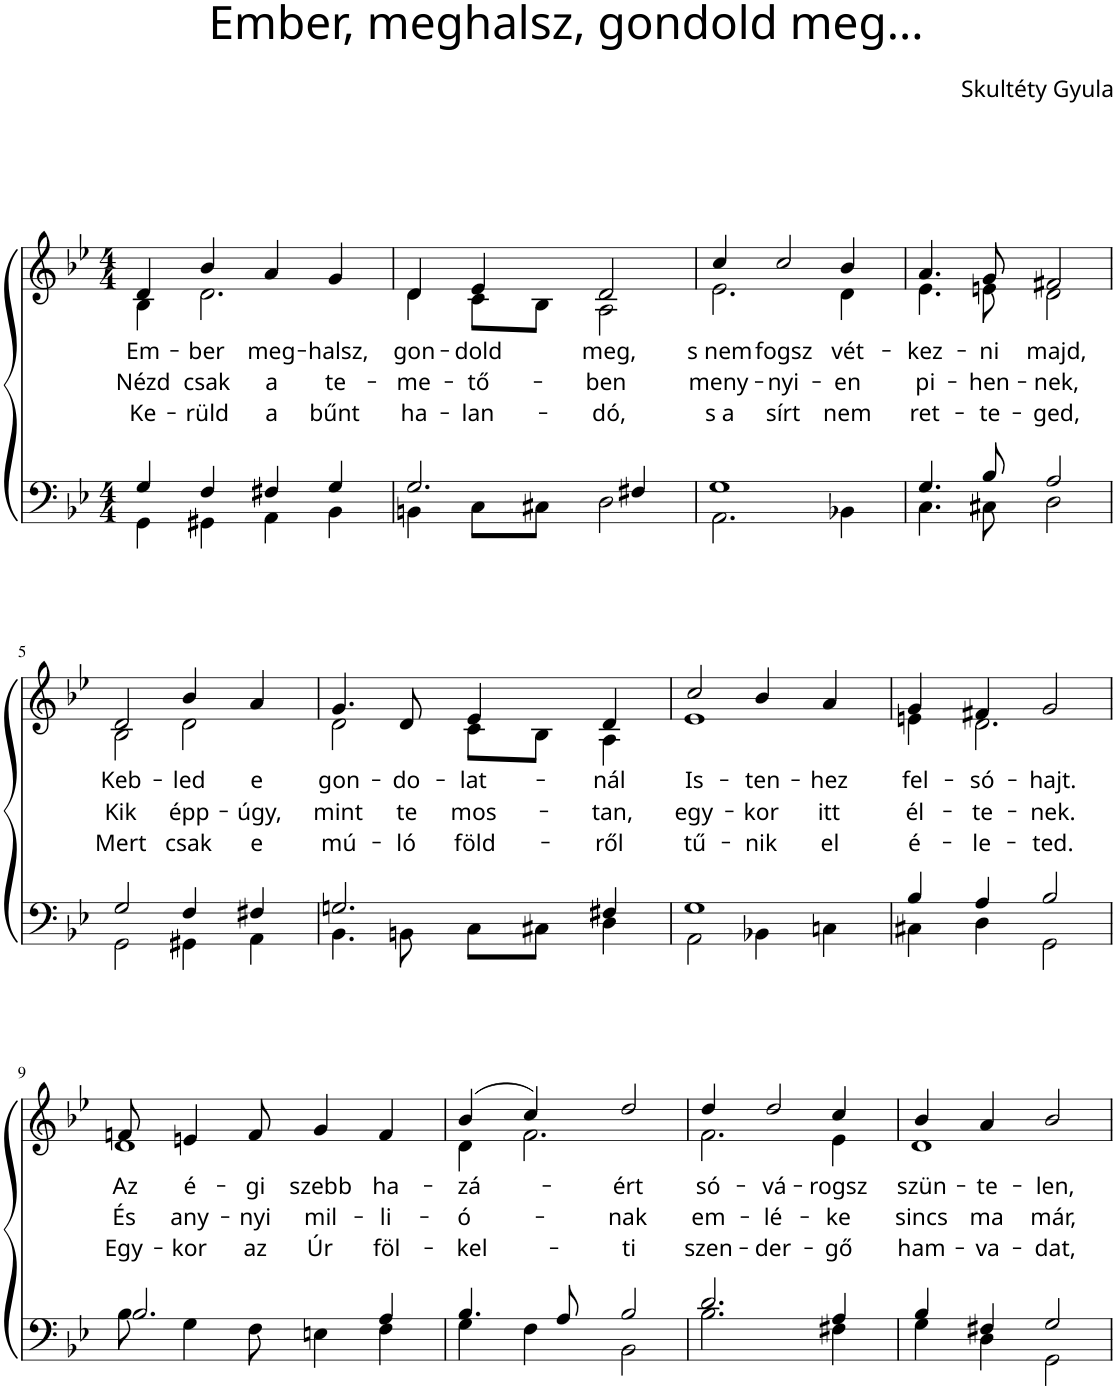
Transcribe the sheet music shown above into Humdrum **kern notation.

**kern	**kern	**text	**text	**text
*part1	*part1	*part1	*part1	*part1
*staff2	*staff1	*staff1	*staff1	*staff1
*I"P1	*	*	*	*
*clefF4	*clefG2	*	*	*
*k[b-e-]	*k[b-e-]	*	*	*
*M4/4	*M4/4	*	*	*
=1	=1	=1	=1	=1
*^	*	*	*	*
!	!	!	!LO:LY:b	!LO:LY:b	!LO:LY:b
*	*	*^	*	*	*
4G/	4GG\	4d/	4B-\	Em-	Nézd	Ke-
!	!	!	!	!LO:LY:b	!LO:LY:b	!LO:LY:b
4F/	4GG#X\	4b-/	2.d\	-ber	csak	-rüld
!	!	!	!	!LO:LY:b	!LO:LY:b	!LO:LY:b
4F#X/	4AA\	4a/	.	meg-	a	a
!	!	!	!	!LO:LY:b	!LO:LY:b	!LO:LY:b
4G/	4BB-\	4g/	.	-halsz,	te-	bűnt
=2	=2	=2	=2	=2	=2	=2
!	!	!	!	!LO:LY:b	!LO:LY:b	!LO:LY:b
2.G/	4BBn\	4d/	4d\	gon-	-me-	ha-
!	!	!	!	!LO:LY:b	!LO:LY:b	!LO:LY:b
.	8C\L	4e-/	8c\L	-dold	-tő-	-lan-
.	8C#X\J	.	8B-\J	.	.	.
!	!	!	!	!LO:LY:b	!LO:LY:b	!LO:LY:b
.	2D\	2d/	2A\	meg,	-ben	-dó,
4F#X/	.	.	.	.	.	.
=3	=3	=3	=3	=3	=3	=3
!	!	!	!	!LO:LY:b	!LO:LY:b	!LO:LY:b
1G	2.AA\	4cc/	2.e-\	s nem	meny-	s a
!	!	!	!	!LO:LY:b	!LO:LY:b	!LO:LY:b
.	.	2cc/	.	fogsz	-nyi-	sírt
!	!	!	!	!LO:LY:b	!LO:LY:b	!LO:LY:b
.	4BB-X\	4b-/	4d\	vét-	-en	nem
=4	=4	=4	=4	=4	=4	=4
!	!	!	!	!LO:LY:b	!LO:LY:b	!LO:LY:b
4.G/	4.C\	4.a/	4.e-\	-kez-	pi-	ret-
!	!	!	!	!LO:LY:b	!LO:LY:b	!LO:LY:b
8B-/	8C#X\	8g/	8en\	-ni	-hen-	-te-
!	!	!	!	!LO:LY:b	!LO:LY:b	!LO:LY:b
2A/	2D\	2f#X/	2d\	majd,	-nek,	-ged,
!!LO:LB:g=z	!!
=5	=5	=5	=5	=5	=5	=5
!	!	!	!	!LO:LY:b	!LO:LY:b	!LO:LY:b
2G/	2GG\	2d/	2B-\	Keb-	Kik	Mert
!	!	!	!	!LO:LY:b	!LO:LY:b	!LO:LY:b
4F/	4GG#X\	4b-/	2d\	-led	épp-	csak
!	!	!	!	!LO:LY:b	!LO:LY:b	!LO:LY:b
4F#X/	4AA\	4a/	.	e	-úgy,	e
=6	=6	=6	=6	=6	=6	=6
!	!	!	!	!LO:LY:b	!LO:LY:b	!LO:LY:b
2.Gn/	4.BB-\	4.g/	2d\	gon-	mint	mú-
!	!	!	!	!LO:LY:b	!LO:LY:b	!LO:LY:b
.	8BBn\	8d/	.	-do-	te	-ló
!	!	!	!	!LO:LY:b	!LO:LY:b	!LO:LY:b
.	8C\L	4e-/	8c\L	-lat-	mos-	föld-
.	8C#X\J	.	8B-\J	.	.	.
!	!	!	!	!LO:LY:b	!LO:LY:b	!LO:LY:b
4F#X/	4D\	4d/	4A\	-nál	-tan,	-ről
=7	=7	=7	=7	=7	=7	=7
!	!	!	!	!LO:LY:b	!LO:LY:b	!LO:LY:b
1G	2AA\	2cc/	1e-	Is-	egy-	tű-
!	!	!	!	!LO:LY:b	!LO:LY:b	!LO:LY:b
.	4BB-X\	4b-/	.	-ten-	-kor	-nik
!	!	!	!	!LO:LY:b	!LO:LY:b	!LO:LY:b
.	4Cn\	4a/	.	-hez	itt	el
=8	=8	=8	=8	=8	=8	=8
!	!	!	!	!LO:LY:b	!LO:LY:b	!LO:LY:b
4B-/	4C#X\	4g/	4en\	fel-	él-	é-
!	!	!	!	!LO:LY:b	!LO:LY:b	!LO:LY:b
4A/	4D\	4f#X/	2.d\	-só-	-te-	-le-
!	!	!	!	!LO:LY:b	!LO:LY:b	!LO:LY:b
2B-/	2GG\	2g/	.	-hajt.	-nek.	-ted.
!!LO:LB:g=z	!!
=9	=9	=9	=9	=9	=9	=9
!	!	!	!	!LO:LY:b	!LO:LY:b	!LO:LY:b
2.B-/	8B-\	8fn/	1d	Az	És	Egy-
!	!	!	!	!LO:LY:b	!LO:LY:b	!LO:LY:b
.	4G\	4en/	.	é-	any-	-kor
!	!	!	!	!LO:LY:b	!LO:LY:b	!LO:LY:b
.	8F\	8f/	.	-gi	-nyi	az
!	!	!	!	!LO:LY:b	!LO:LY:b	!LO:LY:b
.	4En\	4g/	.	szebb	mil-	Úr
!	!	!	!	!LO:LY:b	!LO:LY:b	!LO:LY:b
4A/	4F\	4f/	.	ha-	-li-	föl-
=10	=10	=10	=10	=10	=10	=10
!	!	!	!	!LO:LY:b	!LO:LY:b	!LO:LY:b
4.B-/	4G\	(4b-/	4d\	-zá-	-ó-	-kel-
.	4F\	4cc/)	2.f\	.	.	.
8A/	.	.	.	.	.	.
!	!	!	!	!LO:LY:b	!LO:LY:b	!LO:LY:b
2B-/	2BB-\	2dd/	.	-ért	-nak	-ti
=11	=11	=11	=11	=11	=11	=11
!	!	!	!	!LO:LY:b	!LO:LY:b	!LO:LY:b
2.d/	2.B-\	4dd/	2.f\	só-	em-	szen-
!	!	!	!	!LO:LY:b	!LO:LY:b	!LO:LY:b
.	.	2dd/	.	-vá-	-lé-	-der-
!	!	!	!	!LO:LY:b	!LO:LY:b	!LO:LY:b
4A/	4F#X\	4cc/	4e-\	-rogsz	-ke	-gő
=12	=12	=12	=12	=12	=12	=12
!	!	!	!	!LO:LY:b	!LO:LY:b	!LO:LY:b
4B-/	4G\	4b-/	1d	szün-	sincs	ham-
!	!	!	!	!LO:LY:b	!LO:LY:b	!LO:LY:b
4F#X/	4D\	4a/	.	-te-	ma	-va-
!	!	!	!	!LO:LY:b	!LO:LY:b	!LO:LY:b
2G/	2GG\	2b-/	.	-len,	már,	-dat,
*v	*v	*	*	*	*	*
*	*v	*v	*	*	*
=	=	=	=	=
*-	*-	*-	*-	*-
